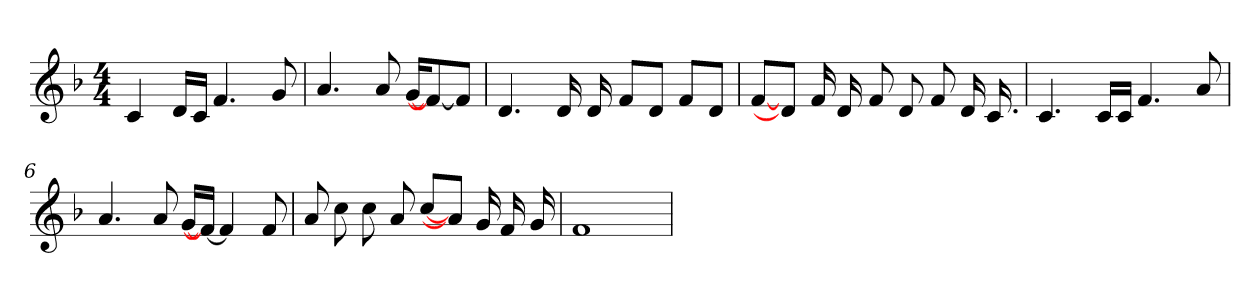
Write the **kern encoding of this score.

**kern
*part1
*staff1
*clefG2
*k[b-]
*F:
*M4/4
=1
4c/
16d/LL
16c/JJ
4.f/
8g/
=2
4.a/
8a/
[16g/KL
8f/_
8f/J]
=3
4.d/
16d/
16d/
8f/L
8d/J
8f/L
8d/J
=4
[8f/L
8d/J]
16f/
16d/
8f/
8d/
8f/
16d/
16.c/
=5
4.c/
16c/LL
16c/JJ
4.f/
8a/
=6
4.a/
8a/
[16g/LL
16f/JJ_
4f/]
8f/
=7
8a/
8cc\
8cc\
8a/
[8cc/L
8a/J]
16g/
16f/
16g/
=8
1f/
=
*-
